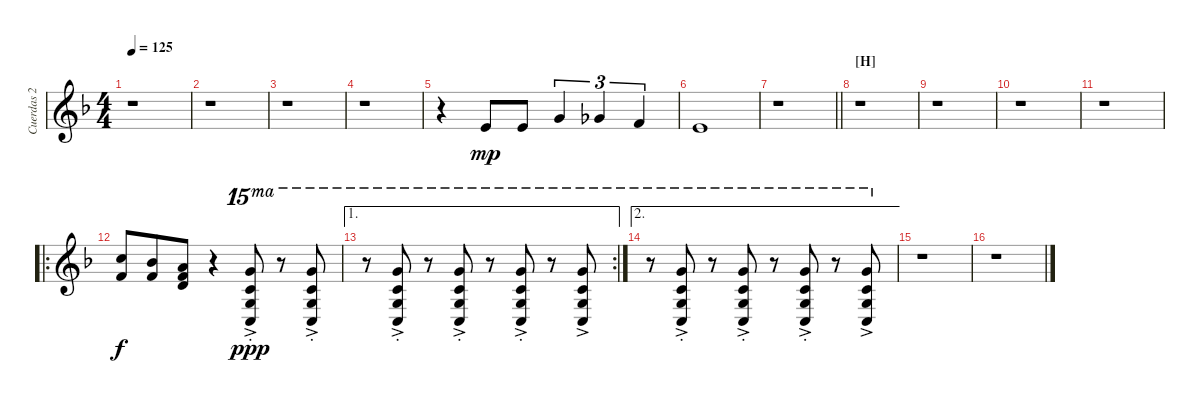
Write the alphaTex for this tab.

\track ("Cuerdas 2 / Piano" "Cuerdas 2 ") {instrument stringensemble1}
\staff {score}
\tuning (E4 B3 G3 D3 A2 E2) {hide}
\ts (4 4)
\tempo 125
\clef g2
\ks f
r.1{dy fff} |
r.1 |
r.1 |
r.1 |
r.4 0.1.8{dy mp} 0.1.8 3.1.4{tu (3 2)} 2.1.4{tu (3 2)} 1.1.4{tu (3 2)} |
0.1.1 |
\barLineRight lightlight
r.1 |
\section ("" "[H]")
r.1 |
r.1 |
r.1 |
r.1 |
\ro
(13.2 10.3).8{dy f volume 14} (11.2 10.3).8{beam merge} (10.2 10.3 12.4).8 r.4 (27.1{ac} 25.2{ac st} 24.3{ac st} 22.4{ac st}).8{ot 15ma dy ppp volume 11} r.8{ot 15ma} (27.1{ac} 25.2{ac st} 24.3{ac st} 22.4{ac st}).8{ot 15ma} |
\ae 1
\rc 2
r.8{ot 15ma} (27.1{ac} 25.2{ac st} 24.3{ac st} 22.4{ac st}).8{ot 15ma} r.8{ot 15ma} (27.1{ac} 25.2{ac st} 24.3{ac st} 22.4{ac st}).8{ot 15ma} r.8{ot 15ma} (27.1{ac} 25.2{ac st} 24.3{ac st} 22.4{ac st}).8{ot 15ma} r.8{ot 15ma} (27.1{ac} 25.2{ac} 24.3{ac} 22.4{ac}).8{ot 15ma} |
\ae 2
r.8{ot 15ma} (27.1{ac} 25.2{ac st} 24.3{ac st} 22.4{ac st}).8{ot 15ma} r.8{ot 15ma} (27.1{ac} 25.2{ac st} 24.3{ac st} 22.4{ac st}).8{ot 15ma} r.8{ot 15ma} (27.1{ac} 25.2{ac st} 24.3{ac st} 22.4{ac st}).8{ot 15ma} r.8{ot 15ma} (27.1{ac} 25.2{ac} 24.3{ac} 22.4{ac}).8{ot 15ma} |
r.1 |
r.1
